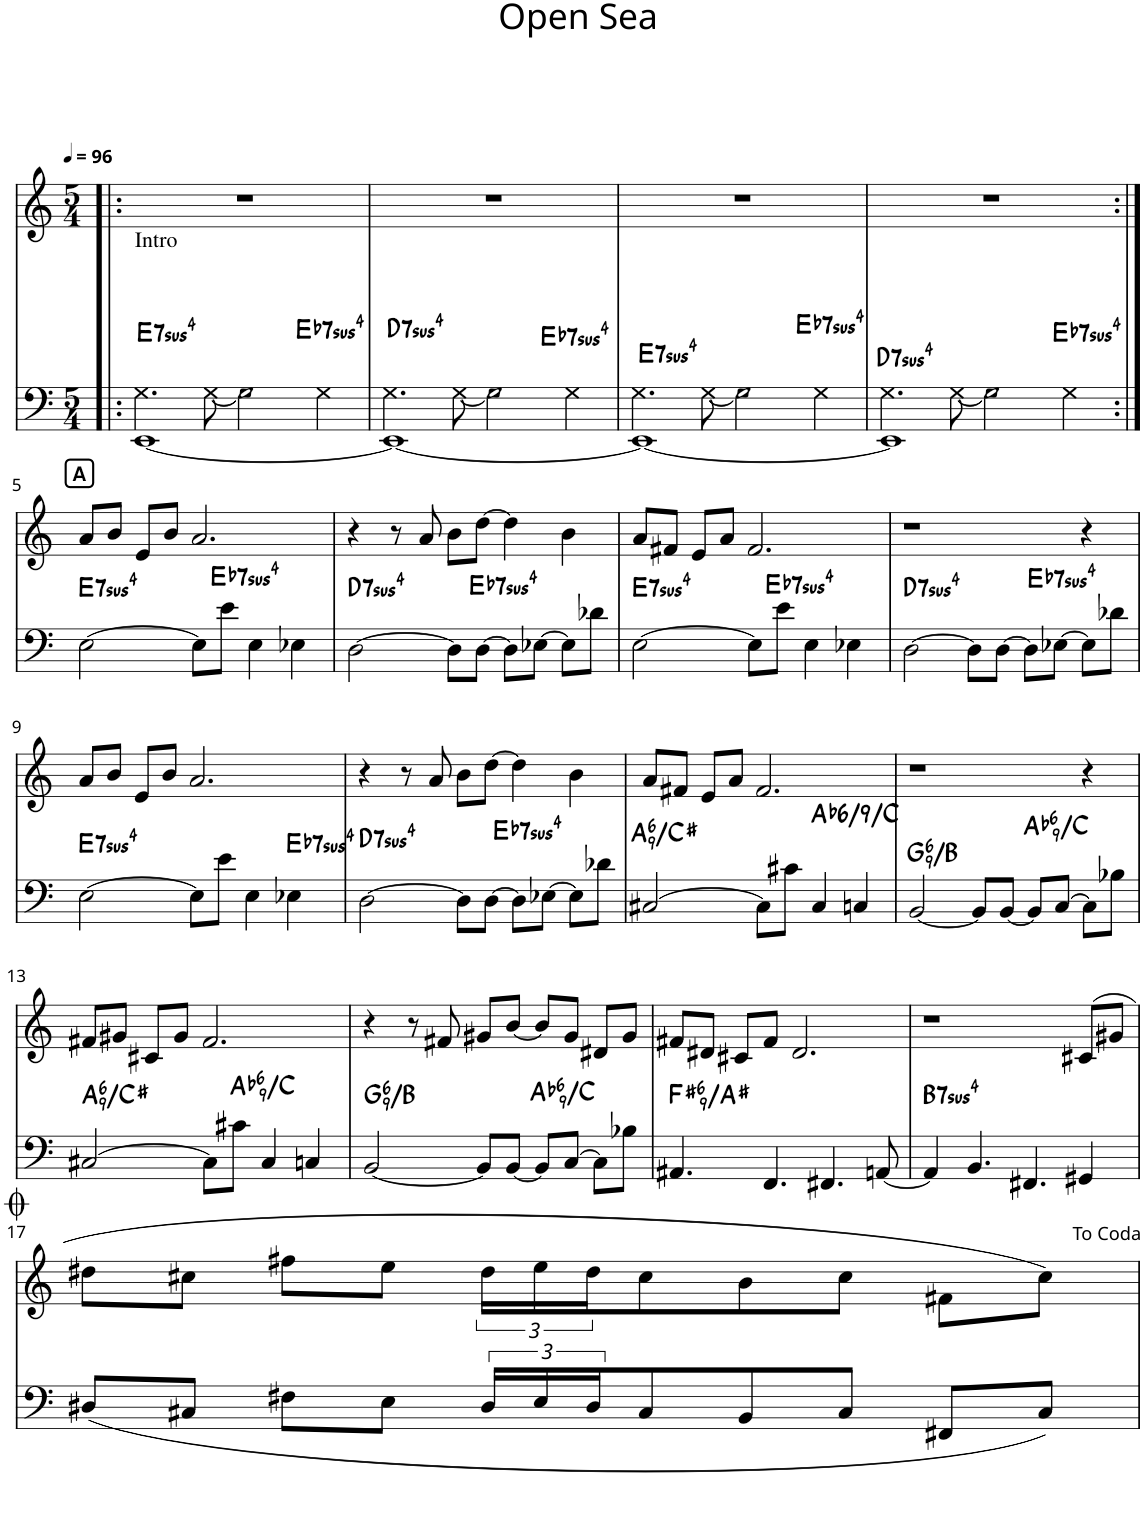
**kern	**kern
*part2	*part1
*staff2	*staff1
*clefF4	*clefG2
*k[]	*k[]
*M5/4	*M5/4
*MM96	*MM96
=1!|:	=1!|:
*^	*
!LO:TX:a:t=Intro	!	!
4.G\	[<1EE	4%5r
[<8G\	.	.
!LO:N:head=open	!	!
2G\]	.	.
4G\	4ryy	.
=2	=2	=2
4.G\	1EE_	4%5r
[<8G\	.	.
!LO:N:head=open	!	!
2G\]	.	.
4G\	4ryy	.
=3	=3	=3
4.G\	1EE_	4%5r
[<8G\	.	.
!LO:N:head=open	!	!
2G\]	.	.
4G\	4ryy	.
=4	=4	=4
4.G\	1EE]	4%5r
[<8G\	.	.
!LO:N:head=open	!	!
2G\]	.	.
4G\	4ryy	.
*v	*v	*
!!LO:LB:g=z
!!LO:REH:place=s1:a:B:cj:fs=9.4:t=A
=5:|!	=5:|!
[2E\	8a/L
.	8b/J
.	8e/L
.	8b/J
8E\L]	2.a/
8e\J	.
4E\	.
4E-X\	.
=6	=6
[2D\	4r
.	8r
.	8a/
8D\L]	8b\L
[8D\J	[>8dd\J
8D\L]	4dd\]
[8E-X\J	.
8E-\L]	4b\
8d-X\J	.
=7	=7
[2E\	8a/L
.	8f#X/J
.	8e/L
.	8a/J
8E\L]	2.f#/
8e\J	.
4E\	.
4E-X\	.
=8	=8
[2D\	1r
8D\L]	.
[8D\J	.
8D\L]	.
[8E-X\J	.
8E-\L]	4r
8d-X\J	.
!!LO:LB:g=z
=9	=9
[2E\	8a/L
.	8b/J
.	8e/L
.	8b/J
8E\L]	2.a/
8e\J	.
4E\	.
4E-X\	.
=10	=10
[2D\	4r
.	8r
.	8a/
8D\L]	8b\L
[8D\J	[>8dd\J
8D\L]	4dd\]
[8E-X\J	.
8E-\L]	4b\
8d-X\J	.
=11	=11
[2C#X/	8a/L
.	8f#X/J
.	8e/L
.	8a/J
8C#\L]	2.f#/
8c#X\J	.
4C#/	.
4Cn/	.
=12	=12
[2BB/	1r
8BB/L]	.
[8BB/J	.
8BB/L]	.
[8C/J	.
8C\L]	4r
8B-X\J	.
!!LO:LB:g=z
=13	=13
[2C#X/	8f#X/L
.	8g#X/J
.	8c#X/L
.	8g#/J
8C#\L]	2.f#/
8c#X\J	.
4C#/	.
4Cn/	.
=14	=14
[2BB/	4r
.	8r
.	8f#X/
8BB/L]	8g#X/L
[8BB/J	[8b/J
8BB/L]	8b/L]
[8C/J	8g#/J
8C\L]	8d#X/L
8B-X\J	8g#/J
=15	=15
4.AA#X/	8f#X/L
.	8d#X/J
.	8c#X/L
4.FF/	8f#/J
.	2.d#/
4.FF#X/	.
[8AAn/	.
=16	=16
4AA/]	1r
4.BB/	.
4.FF#X/	.
4GG#X/	(>8c#X/L
.	8g#X/J
!!LO:LB:g=z
=17	=17
(<8D#X/L	8dd#X\L
8C#X/J	8cc#X\J
8F#X\L	8ff#X\L
8E\J	8ee\J
24D#/LL	24dd#\LL
24E/	24ee\
24D#/J	24dd#\J
8C#/	8cc#\
8BB/	8b\
8C#/J	8cc#\J
8FF#X/L	8f#X\L
8C#/J)	8cc#\J)
=	=
*-	*-
